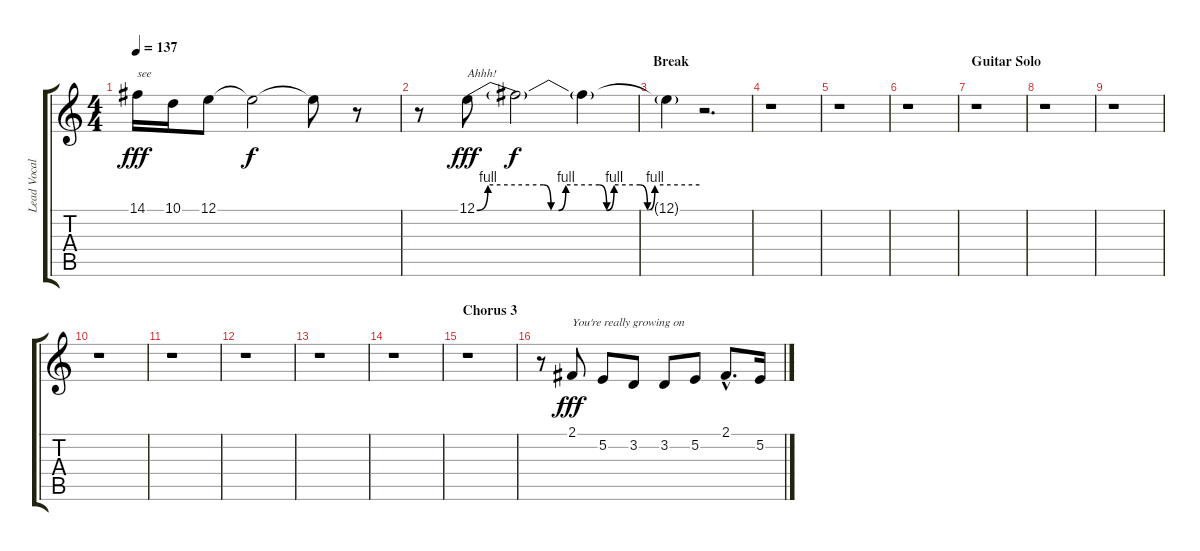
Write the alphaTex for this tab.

\track ("Lead Vocals" "Lead Vocal") {instrument tenorsax}
\staff {score tabs}
\tuning (E4 B3 G3 D3 A2 E2) {hide}
\ts (4 4)
\tempo 137
\clef g2
\ks c
14.1.16{txt "see" dy fff} 10.1.16 12.1.8 12.1{t}.2{dy f} 12.1{t}.8 r.8 |
r.8 12.1{be (custom 0 0 3 4 18 4 20 0 22 0 24 4 33 4 35 0 37 4 44 4 46 0 48 4 60 4)}.8{txt "Ahhh!" dy fff} 12.1{t}.2{dy f} 12.1{t}.4 |
\section ("" "Break")
12.1{t}.4 r.2{d} |
r.1 |
r.1 |
r.1 |
\section ("" "Guitar Solo")
r.1 |
r.1 |
r.1 |
r.1 |
r.1 |
r.1 |
r.1 |
r.1 |
\section ("" "Chorus 3")
r.1 |
r.8 2.1.8{txt "You're really growing on" dy fff} 5.2.8 3.2.8 3.2.8 5.2.8 2.1{hac}.8{d} 5.2.16
